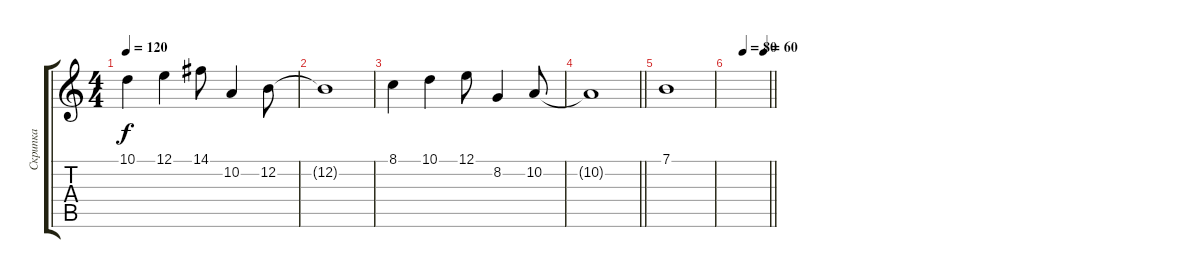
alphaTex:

\track ("Скрипка" "Скрипка") {instrument violin}
\staff {score tabs}
\tuning (E4 B3 G3 D3 A2 E2) {hide}
\ts (4 4)
\tempo 120
\clef g2
\ks c
10.1.4{dy f} 12.1.4 14.1.8 10.2.4 12.2.8 |
12.2{t}.1 |
8.1.4 10.1.4 12.1.8 8.2.4 10.2.8 |
\barLineRight lightlight
10.2{t}.1 |
7.1.1 |
\tempo (80 0.375)
\tempo (60 0.875)
\barLineRight lightlight
